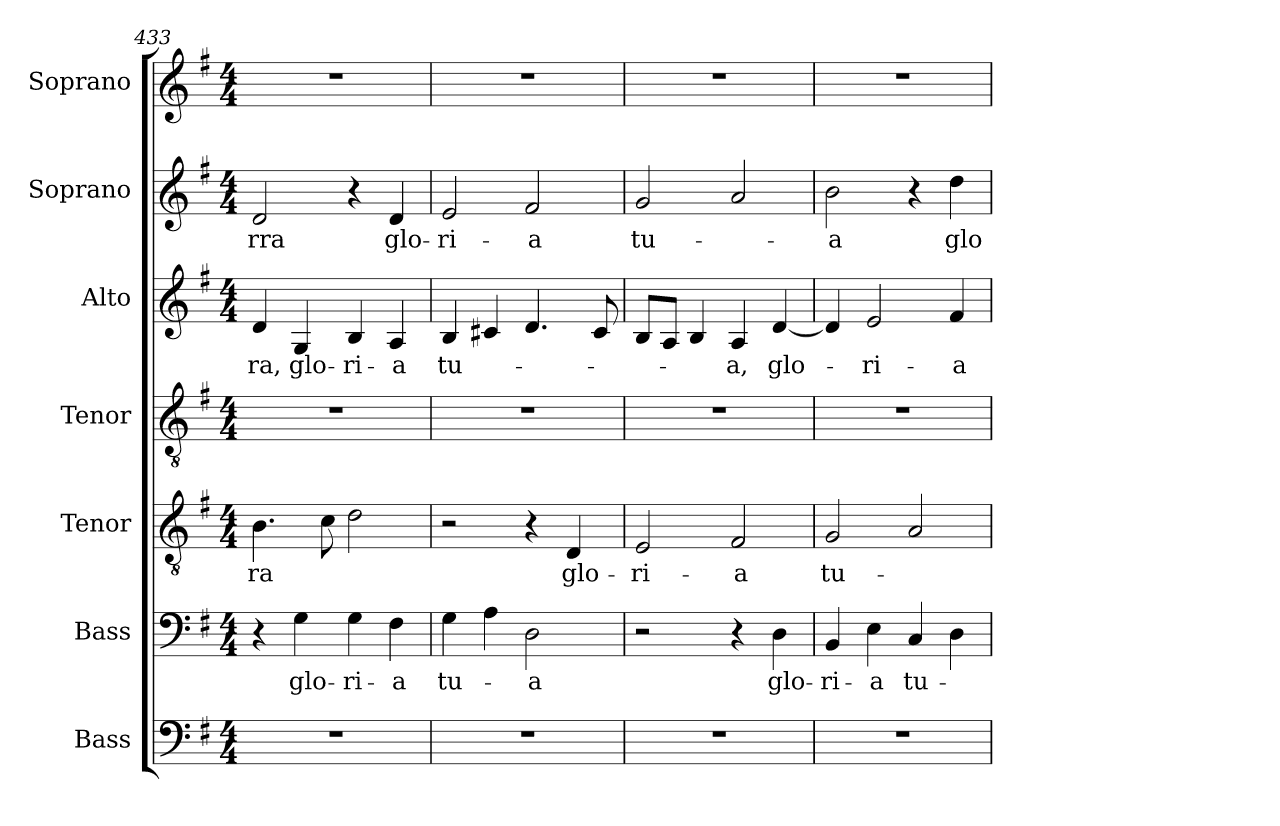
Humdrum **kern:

**kern	**kern	**text	**kern	**text	**kern	**kern	**text	**kern	**text	**kern
*part7	*part6	*part6	*part5	*part5	*part4	*part3	*part3	*part2	*part2	*part1
*staff7	*staff6	*staff6	*staff5	*staff5	*staff4	*staff3	*staff3	*staff2	*staff2	*staff1
*I"Bass	*I"Bass	*	*I"Tenor	*	*I"Tenor	*I"Alto	*	*I"Soprano	*	*I"Soprano
*I'B.	*I'B.	*	*I'T.	*	*I'T.	*I'A.	*	*I'S.	*	*I'S.
*clefF4	*clefF4	*	*clefGv2	*	*clefGv2	*clefG2	*	*clefG2	*	*clefG2
*	*	*	*ITrd7c12	*	*ITrd7c12	*	*	*	*	*
*k[f#]	*k[f#]	*	*k[f#]	*	*k[f#]	*k[f#]	*	*k[f#]	*	*k[f#]
*G:	*G:	*	*G:	*	*G:	*G:	*	*G:	*	*G:
*M4/4	*M4/4	*	*M4/4	*	*M4/4	*M4/4	*	*M4/4	*	*M4/4
=433	=433	=433	=433	=433	=433	=433	=433	=433	=433	=433
!	!	!	!	!LO:LY:b:color=#000000	!	!	!	!	!	!
!	!	!	!	!	!	!	!LO:LY:b:color=#000000	!	!	!
!	!	!	!	!	!	!	!	!	!LO:LY:b:color=#000000	!
1r	4r	.	4.BBi\	-ra	1r	4di/	-ra,	2di/	-rra	1r
!	!	!LO:LY:b:color=#000000	!	!	!	!	!	!	!	!
!	!	!	!	!	!	!	!LO:LY:b:color=#000000	!	!	!
.	4Gi\	glo-	.	.	.	4Gi/	glo-	.	.	.
.	.	.	8Ci\	.	.	.	.	.	.	.
!	!	!LO:LY:b:color=#000000	!	!	!	!	!	!	!	!
!	!	!	!	!	!	!	!LO:LY:b:color=#000000	!	!	!
.	4Gi\	-ri-	2Di\	.	.	4Bi/	-ri-	4r	.	.
!	!	!LO:LY:b:color=#000000	!	!	!	!	!	!	!	!
!	!	!	!	!	!	!	!LO:LY:b:color=#000000	!	!	!
!	!	!	!	!	!	!	!	!	!LO:LY:b:color=#000000	!
.	4F#i\	-a	.	.	.	4Ai/	-a	4di/	glo-	.
=434	=434	=434	=434	=434	=434	=434	=434	=434	=434	=434
!	!	!LO:LY:b:color=#000000	!	!	!	!	!	!	!	!
!	!	!	!	!	!	!	!LO:LY:b:color=#000000	!	!	!
!	!	!	!	!	!	!	!	!	!LO:LY:b:color=#000000	!
1r	4Gi\	tu-	2r	.	1r	4Bi/	tu-	2ei/	-ri-	1r
.	4Ai\	.	.	.	.	4c#Xi/	.	.	.	.
!	!	!LO:LY:b:color=#000000	!	!	!	!	!	!	!	!
!	!	!	!	!	!	!	!	!	!LO:LY:b:color=#000000	!
.	2Di\	-a	4r	.	.	4.di/	.	2f#i/	-a	.
!	!	!	!	!LO:LY:b:color=#000000	!	!	!	!	!	!
.	.	.	4DDi/	glo-	.	.	.	.	.	.
.	.	.	.	.	.	8c#i/	.	.	.	.
=435	=435	=435	=435	=435	=435	=435	=435	=435	=435	=435
!	!	!	!	!LO:LY:b:color=#000000	!	!	!	!	!	!
!	!	!	!	!	!	!	!	!	!LO:LY:b:color=#000000	!
1r	2r	.	2EEi/	-ri-	1r	8Bi/L	.	2gi/	tu-	1r
.	.	.	.	.	.	8Ai/J	.	.	.	.
.	.	.	.	.	.	4Bi/	.	.	.	.
!	!	!	!	!LO:LY:b:color=#000000	!	!	!	!	!	!
!	!	!	!	!	!	!	!LO:LY:b:color=#000000	!	!	!
.	4r	.	2FF#i/	-a	.	4Ai/	-a,	2ai/	.	.
!	!	!LO:LY:b:color=#000000	!	!	!	!	!	!	!	!
!	!	!	!	!	!	!	!LO:LY:b:color=#000000	!	!	!
.	4Di\	glo-	.	.	.	[4di/	glo-	.	.	.
!!LO:PB:g=z
=436	=436	=436	=436	=436	=436	=436	=436	=436	=436	=436
!	!	!LO:LY:b:color=#000000	!	!	!	!	!	!	!	!
!	!	!	!	!LO:LY:b:color=#000000	!	!	!	!	!	!
!	!	!	!	!	!	!	!	!	!LO:LY:b:color=#000000	!
1r	4BBi/	-ri-	2GGi/	tu-	1r	4di/]	.	2bi\	-a	1r
!	!	!LO:LY:b:color=#000000	!	!	!	!	!	!	!	!
!	!	!	!	!	!	!	!LO:LY:b:color=#000000	!	!	!
.	4Ei\	-a	.	.	.	2ei/	-ri-	.	.	.
!	!	!LO:LY:b:color=#000000	!	!	!	!	!	!	!	!
.	4Ci/	tu-	2AAi/	.	.	.	.	4r	.	.
!	!	!	!	!	!	!	!LO:LY:b:color=#000000	!	!	!
!	!	!	!	!	!	!	!	!	!LO:LY:b:color=#000000	!
.	4Di\	.	.	.	.	4f#i/	-a	4ddi\	glo-	.
=	=	=	=	=	=	=	=	=	=	=
*-	*-	*-	*-	*-	*-	*-	*-	*-	*-	*-
